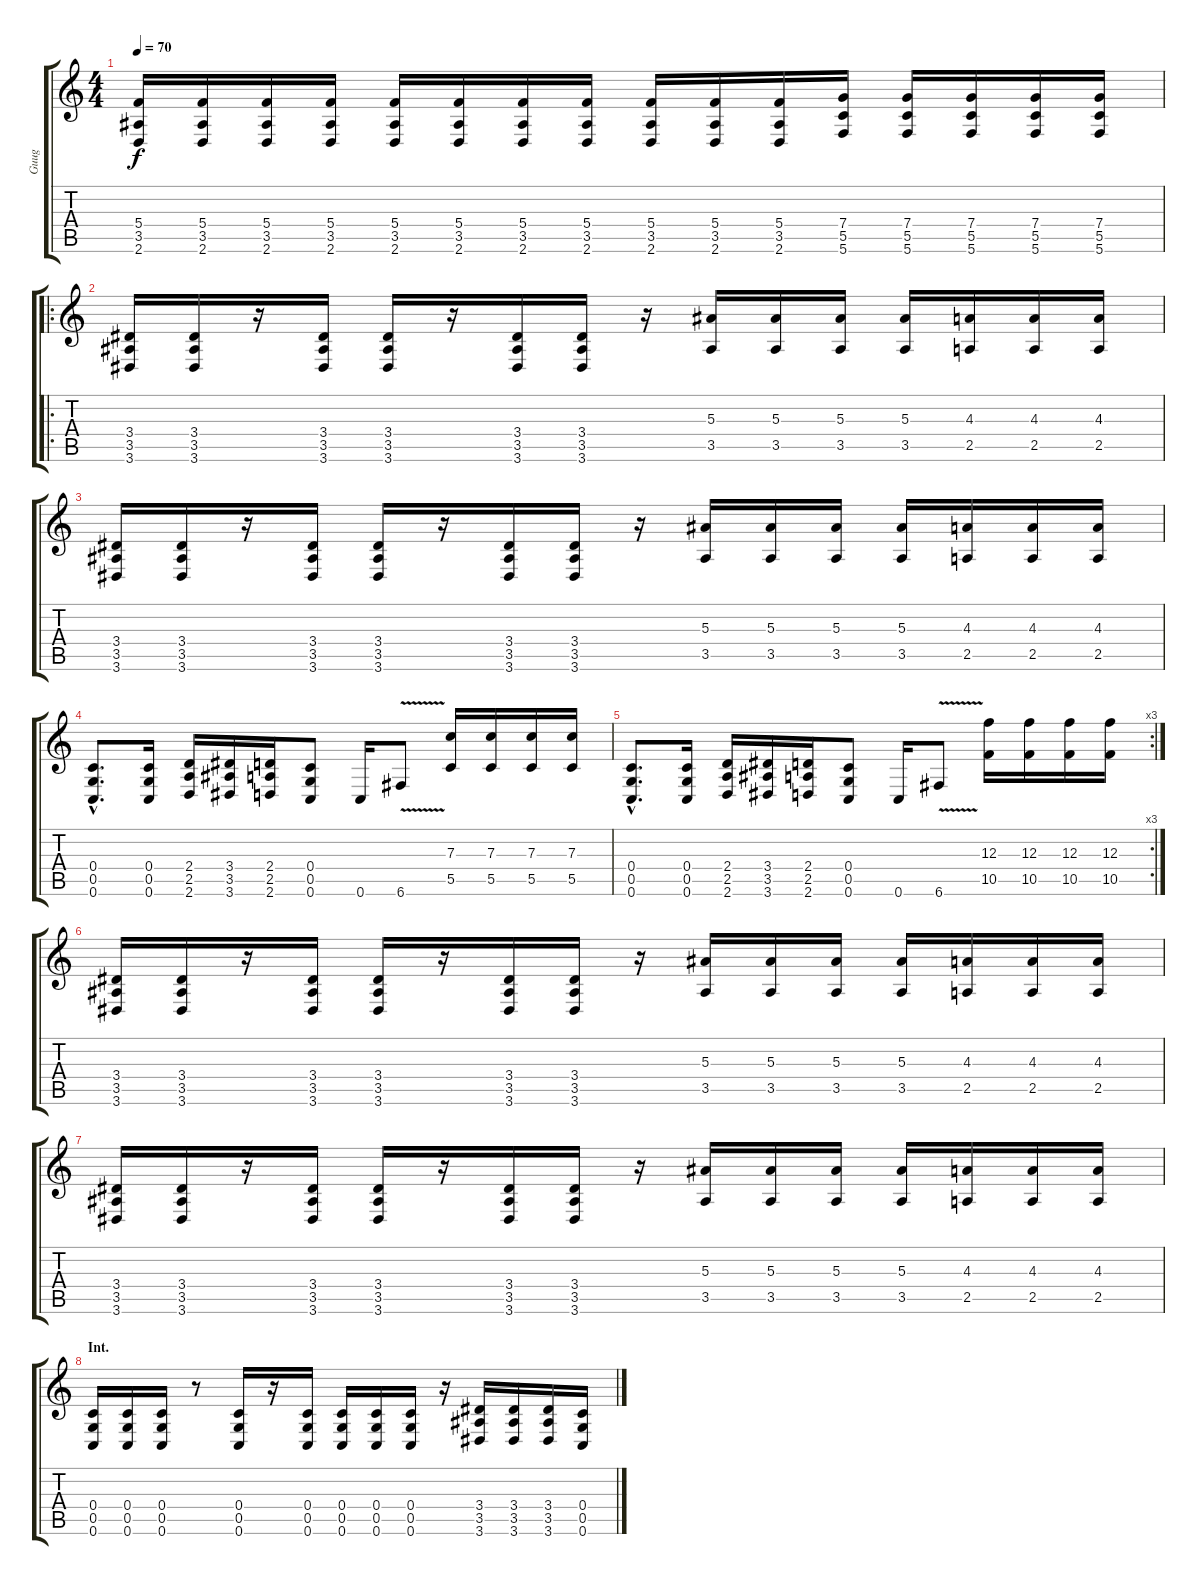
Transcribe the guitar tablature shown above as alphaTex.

\track ("Guug" "Guug") {instrument overdrivenguitar}
\staff {score tabs}
\tuning (D4 A3 F3 C3 G2 C2) {hide}
\ts (4 4)
\tempo 70
\clef g2
\ks c
(5.4 3.5 2.6).16{dy f instrument electricguitarclean} (5.4 3.5 2.6).16 (5.4 3.5 2.6).16 (5.4 3.5 2.6).16 (5.4 3.5 2.6).16 (5.4 3.5 2.6).16 (5.4 3.5 2.6).16 (5.4 3.5 2.6).16 (5.4 3.5 2.6).16 (5.4 3.5 2.6).16 (5.4 3.5 2.6).16 (7.4 5.5 5.6).16 (7.4 5.5 5.6).16 (7.4 5.5 5.6).16 (7.4 5.5 5.6).16 (7.4 5.5 5.6).16 |
\ro
(3.4 3.5 3.6).16{instrument overdrivenguitar} (3.4 3.5 3.6).16 r.16 (3.4 3.5 3.6).16 (3.4 3.5 3.6).16 r.16 (3.4 3.5 3.6).16 (3.4 3.5 3.6).16 r.16 (5.3 3.5).16 (5.3 3.5).16 (5.3 3.5).16 (5.3 3.5).16 (4.3 2.5).16 (4.3 2.5).16 (4.3 2.5).16 |
(3.4 3.5 3.6).16 (3.4 3.5 3.6).16 r.16 (3.4 3.5 3.6).16 (3.4 3.5 3.6).16 r.16 (3.4 3.5 3.6).16 (3.4 3.5 3.6).16 r.16 (5.3 3.5).16 (5.3 3.5).16 (5.3 3.5).16 (5.3 3.5).16 (4.3 2.5).16 (4.3 2.5).16 (4.3 2.5).16 |
(0.4{hac} 0.5{hac} 0.6{hac}).8{d} (0.4 0.5 0.6).16 (2.4 2.5 2.6).16 (3.4 3.5 3.6).16 (2.4 2.5 2.6).16 (0.4 0.5 0.6).8 0.6.16 6.6{v}.8 (7.3 5.5).16 (7.3 5.5).16 (7.3 5.5).16 (7.3 5.5).16 |
\rc 3
(0.4{hac} 0.5{hac} 0.6{hac}).8{d} (0.4 0.5 0.6).16 (2.4 2.5 2.6).16 (3.4 3.5 3.6).16 (2.4 2.5 2.6).16 (0.4 0.5 0.6).8 0.6.16 6.6{v}.8 (12.3 10.5).16 (12.3 10.5).16 (12.3 10.5).16 (12.3 10.5).16 |
(3.4 3.5 3.6).16{instrument overdrivenguitar} (3.4 3.5 3.6).16 r.16 (3.4 3.5 3.6).16 (3.4 3.5 3.6).16 r.16 (3.4 3.5 3.6).16 (3.4 3.5 3.6).16 r.16 (5.3 3.5).16 (5.3 3.5).16 (5.3 3.5).16 (5.3 3.5).16 (4.3 2.5).16 (4.3 2.5).16 (4.3 2.5).16 |
(3.4 3.5 3.6).16{instrument overdrivenguitar} (3.4 3.5 3.6).16 r.16 (3.4 3.5 3.6).16 (3.4 3.5 3.6).16 r.16 (3.4 3.5 3.6).16 (3.4 3.5 3.6).16 r.16 (5.3 3.5).16 (5.3 3.5).16 (5.3 3.5).16 (5.3 3.5).16 (4.3 2.5).16 (4.3 2.5).16 (4.3 2.5).16 |
\section ("" "Int.")
(0.4 0.5 0.6).16 (0.4 0.5 0.6).16 (0.4 0.5 0.6).16 r.8 (0.4 0.5 0.6).16 r.16 (0.4 0.5 0.6).16 (0.4 0.5 0.6).16 (0.4 0.5 0.6).16 (0.4 0.5 0.6).16 r.16 (3.4 3.5 3.6).16 (3.4 3.5 3.6).16 (3.4 3.5 3.6).16 (0.4 0.5 0.6).16
